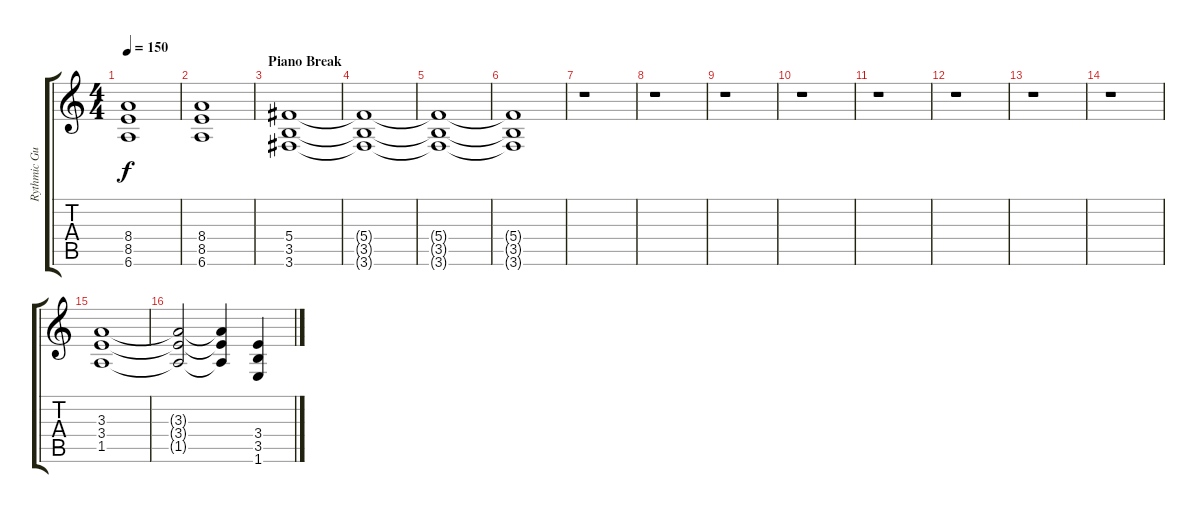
\track ("Rythmic Guitar (Jose A. Garrido)" "Rythmic Gu") {instrument distortionguitar}
\staff {score tabs}
\tuning (Eb4 Bb3 Gb3 Db3 Ab2 Eb2) {hide}
\ts (4 4)
\tempo 150
\clef g2
\ks c
(8.4 8.5 6.6).1{dy f} |
(8.4 8.5 6.6).1 |
\section ("" "Piano Break")
(5.4 3.5 3.6).1 |
(5.4{t} 3.5{t} 3.6{t}).1{volume 9} |
(5.4{t} 3.5{t} 3.6{t}).1 |
(5.4{t} 3.5{t} 3.6{t}).1{volume 0} |
r.1{volume 14} |
r.1 |
r.1 |
r.1 |
r.1 |
r.1 |
r.1 |
r.1 |
(3.3 3.4 1.5).1 |
(3.3{t} 3.4{t} 1.5{t}).2 (3.3{t} 3.4{t} 1.5{t}).4 (3.4 3.5 1.6).4
